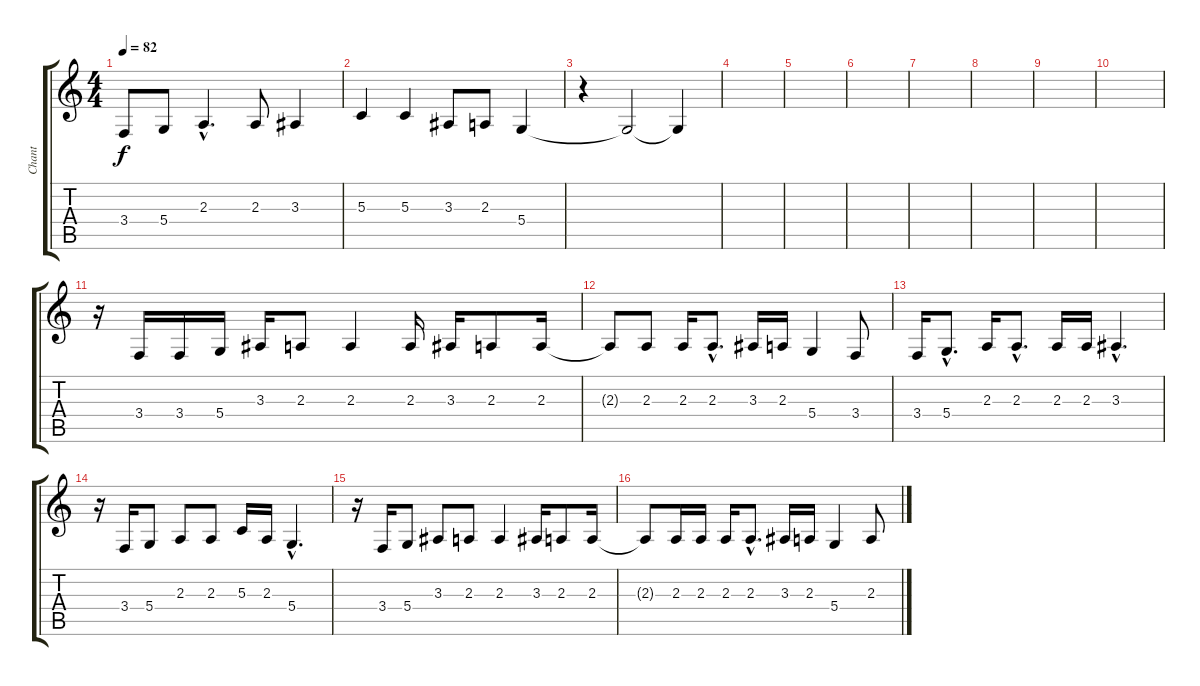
\track ("Chant" "Chant") {instrument violin}
\staff {score tabs}
\tuning (E4 B3 G3 D3 A2 E2) {hide}
\ts (4 4)
\tempo 82
\clef g2
\ks c
3.4.8{dy f} 5.4.8 2.3{hac}.4{d} 2.3.8 3.3.4 |
5.3.4 5.3.4 3.3.8 2.3.8 5.4.4 |
r.4 5.4{t}.2 5.4{t}.4 |
|
|
|
|
|
|
|
r.16 3.4.16 3.4.16 5.4.16 3.3.16 2.3.8 2.3.4 2.3.16 3.3.16 2.3.8 2.3.16 |
2.3{t}.8 2.3.8 2.3.16 2.3{hac}.8{d} 3.3.16 2.3.16 5.4.4 3.4.8 |
3.4.16 5.4{hac}.8{d} 2.3.16 2.3{hac}.8{d} 2.3.16 2.3.16 3.3{hac}.4{d} |
r.16 3.4.16 5.4.8 2.3.8 2.3.8 5.3.16 2.3.16 5.4{hac}.4{d} |
r.16 3.4.16 5.4.8 3.3.8 2.3.8 2.3.4 3.3.16 2.3.8 2.3.16 |
2.3{t}.8 2.3.16 2.3.16 2.3.16 2.3{hac}.8{d} 3.3.16 2.3.16 5.4.4 2.3.8
